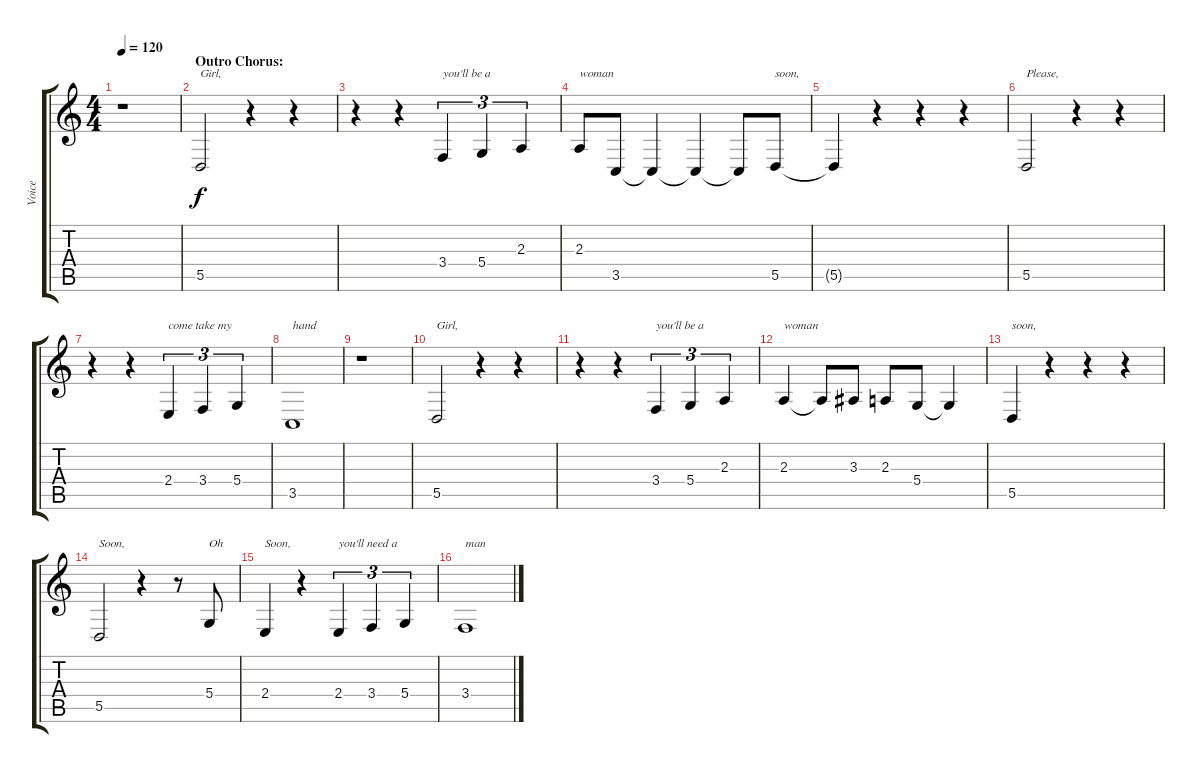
\track ("Voice" "Voice") {instrument cello}
\staff {score tabs}
\tuning (E4 B3 G3 D3 A2 E2) {hide}
\ts (4 4)
\tempo 120
\clef g2
\ks c
r.1{dy f} |
\section ("" "Outro Chorus:")
5.5.2{txt "Girl,"} r.4 r.4 |
r.4 r.4 3.4.4{tu (3 2) txt "you'll be a"} 5.4.4{tu (3 2)} 2.3.4{tu (3 2)} |
2.3.8{txt "woman"} 3.5.8 3.5{t}.4 3.5{t}.4 3.5{t}.8 5.5.8{txt "soon,"} |
5.5{t}.4 r.4 r.4 r.4 |
5.5.2{txt "Please,"} r.4 r.4 |
r.4 r.4 2.4.4{tu (3 2) txt "come take my"} 3.4.4{tu (3 2)} 5.4.4{tu (3 2)} |
3.5.1{txt "hand"} |
r.1 |
5.5.2{txt "Girl,"} r.4 r.4 |
r.4 r.4 3.4.4{tu (3 2) txt "you'll be a"} 5.4.4{tu (3 2)} 2.3.4{tu (3 2)} |
2.3.4{txt "woman"} 2.3{t}.8 3.3.8 2.3.8 5.4.8 5.4{t}.4 |
5.5.4{txt "soon,"} r.4 r.4 r.4 |
5.5.2{txt "Soon,"} r.4 r.8 5.4.8{txt "Oh"} |
2.4.4{txt "Soon,"} r.4 2.4.4{tu (3 2) txt "you'll need a"} 3.4.4{tu (3 2)} 5.4.4{tu (3 2)} |
3.4.1{txt "man"}
